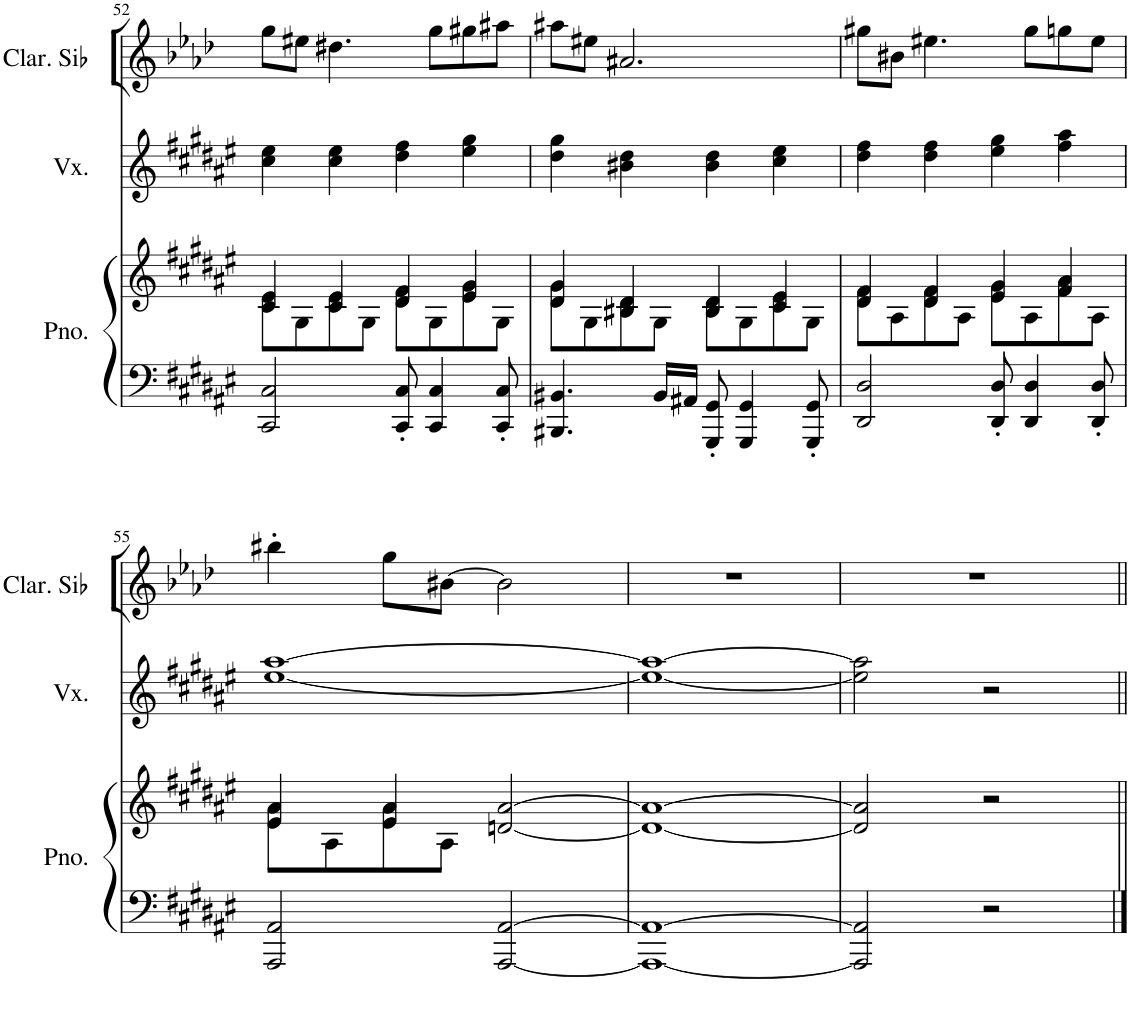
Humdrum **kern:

**kern	**kern	**kern	**kern
*part3	*part3	*part2	*part1
*staff4	*staff3	*staff2	*staff1
*I"Piano	*	*I"Voix	*I"Clarinette en Sib
*I'Pno.	*	*I'Vx.	*I'Clar. Sib
!!LO:PB:g=z
*clefF4	*clefG2	*clefG2	*clefG2
*	*	*	*Trd1c2
*k[f#c#g#d#a#e#]	*k[f#c#g#d#a#e#]	*k[f#c#g#d#a#e#]	*k[b-e-a-d-]
*M4/4	*M4/4	*M4/4	*M4/4
=52	=52	=52	=52
*	*^	*	*
2CC#/ 2C#/	4c#/ 4e#/	8c#\ 8e#\L	4cc#\ 4ee#\	8gg\L
.	.	8G#\	.	8ee#X\J
.	4c#/ 4e#/	8c#\ 8e#\	4cc#\ 4ee#\	4.dd#X\
.	.	8G#\J	.	.
8CC#/' 8C#/'	4d#/ 4f#/	8d#\ 8f#\L	4dd#\ 4ff#\	.
4CC#/ 4C#/	.	8G#\	.	8gg\L
.	4e#/ 4g#/	8e#\ 8g#\	4ee#\ 4gg#\	8gg#X\
8CC#/' 8C#/'	.	8G#\J	.	8aa#X\J
=53	=53	=53	=53	=53
4.BBB#X/ 4.BB#X/	4d#/ 4g#/	8d#\ 8g#\L	4dd#\ 4gg#\	8aa#X\L
.	.	8G#\	.	8ee#X\J
.	4B#X/ 4d#/	8B#\ 8d#\	4b#X\ 4dd#\	2.a#X/
16BB#/LL	.	8G#\J	.	.
16AA#X/JJ	.	.	.	.
8GGG#/' 8GG#/'	4B#/ 4d#/	8B#\ 8d#\L	4b#\ 4dd#\	.
4GGG#/ 4GG#/	.	8G#\	.	.
.	4c#/ 4e#/	8c#\ 8e#\	4cc#\ 4ee#\	.
8GGG#/' 8GG#/'	.	8G#\J	.	.
=54	=54	=54	=54	=54
2DD#/ 2D#/	4d#/ 4f#/	8d#\ 8f#\L	4dd#\ 4ff#\	8gg#X\L
.	.	8A#\	.	8b#X\J
.	4d#/ 4f#/	8d#\ 8f#\	4dd#\ 4ff#\	4.ee#X\
.	.	8A#\J	.	.
8DD#/' 8D#/'	4e#/ 4g#/	8e#\ 8g#\L	4ee#\ 4gg#\	.
4DD#/ 4D#/	.	8A#\	.	8gg#\L
.	4f#/ 4a#/	8f#\ 8a#\	4ff#\ 4aa#\	8ggn\
8DD#/' 8D#/'	.	8A#\J	.	8ee#\J
!!LO:LB:g=z
=55	=55	=55	=55	=55
2AAA#/ 2AA#/	4e#/ 4a#/	8e#\ 8a#\L	[1ee# [1aa#	4bb#X'\
.	.	8A#\	.	.
.	4e#/ 4a#/	8e#\ 8a#\	.	8gg\L
.	.	8A#\J	.	[8b#X\J
[2AAA#/ [2AA#/	[2dn/ [2a#/	2ryy	.	2b#\]
*	*v	*v	*	*
=56	=56	=56	=56
1AAA#_ 1AA#_	1d_ 1a#_	1ee#_ 1aa#_	1r
=57	=57	=57	=57
2AAA#/] 2AA#/]	2d/] 2a#/]	2ee#\] 2aa#\]	1r
2r	2r	2r	.
=||	=||	=||	=||
*-	*-	*-	*-
